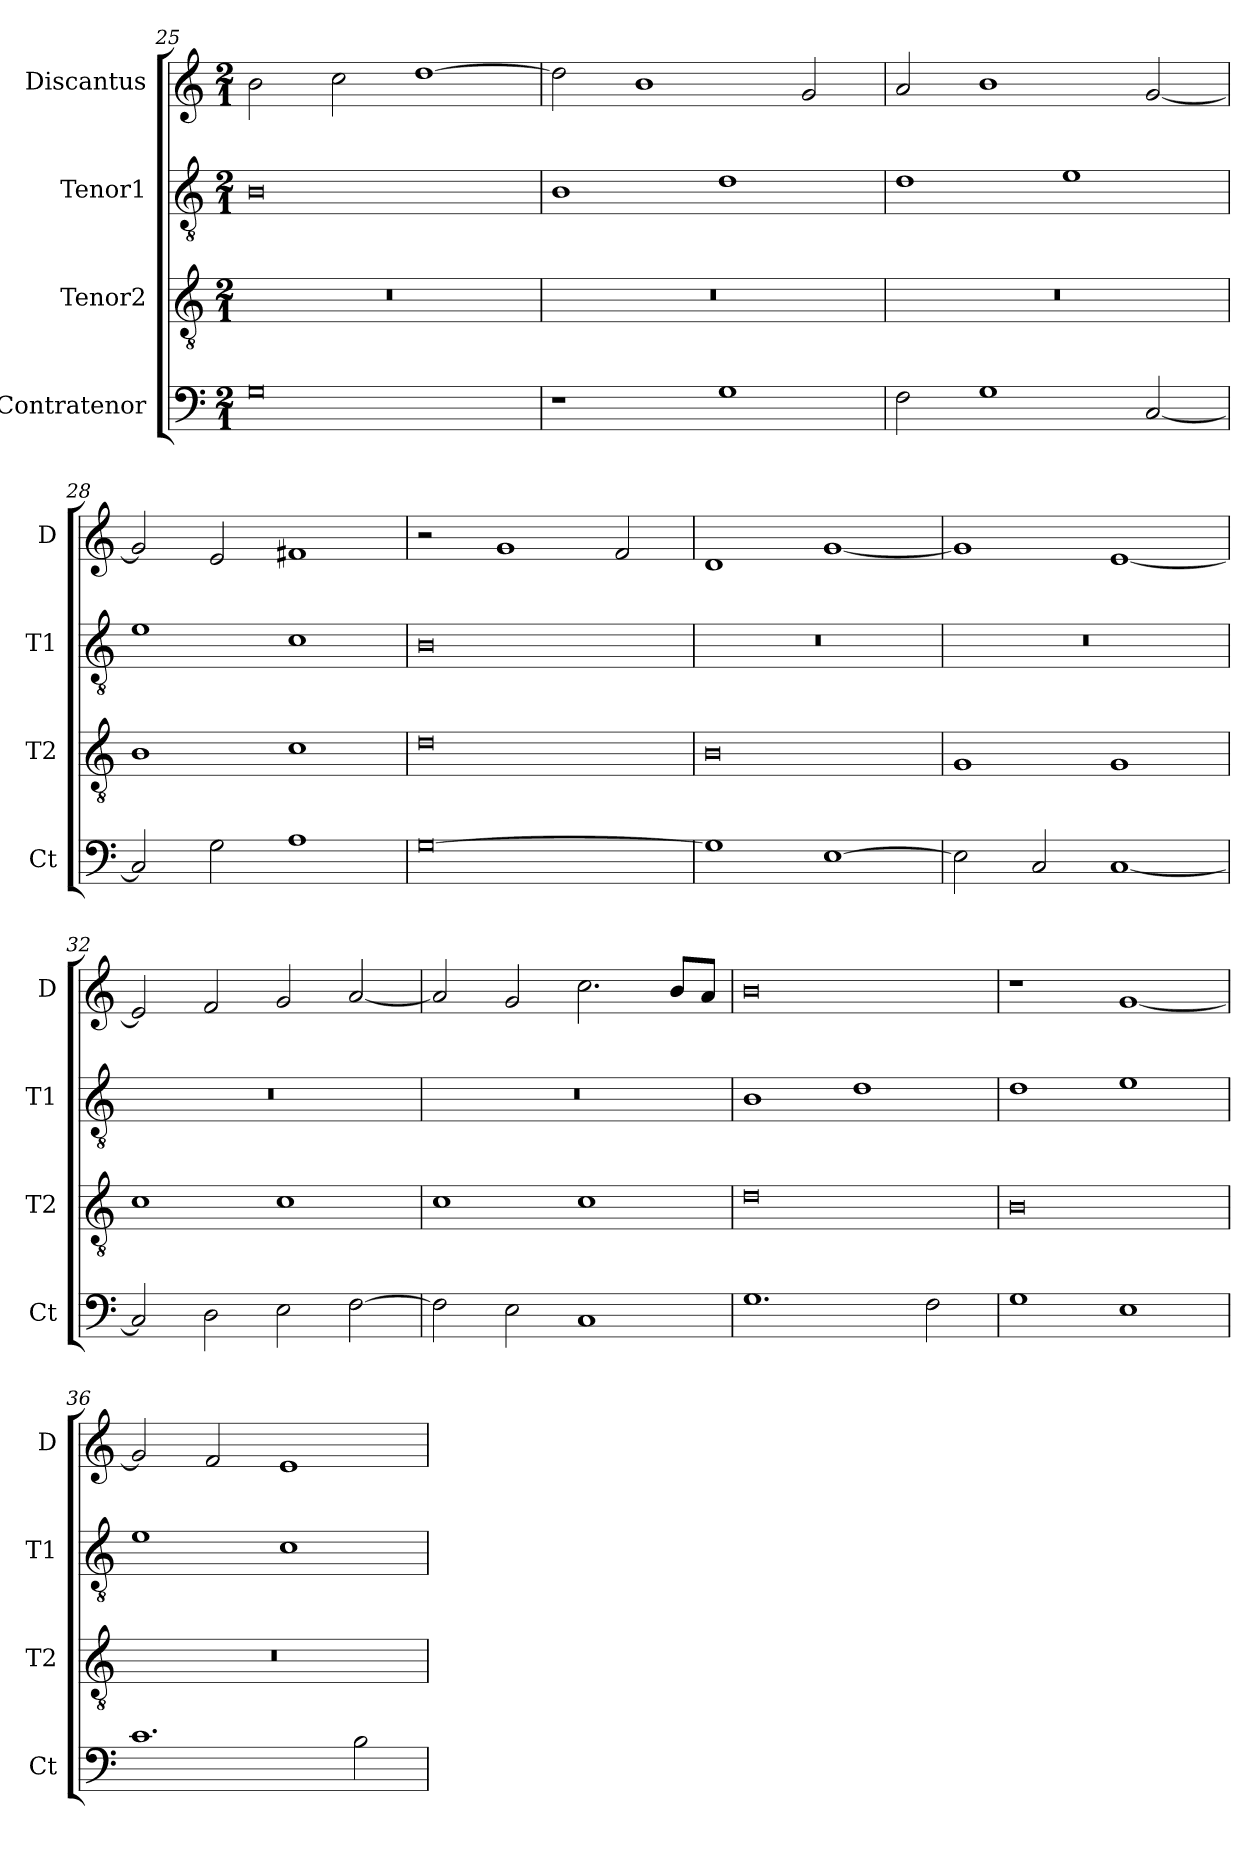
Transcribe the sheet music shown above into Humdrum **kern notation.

**kern	**kern	**kern	**kern
*part4	*part3	*part2	*part1
*staff4	*staff3	*staff2	*staff1
*I"Contratenor	*I"Tenor2	*I"Tenor1	*I"Discantus
*I'Ct	*I'T2	*I'T1	*I'D
*clefF4	*clefGv2	*clefGv2	*clefG2
*k[]	*k[]	*k[]	*k[]
*M2/1	*M2/1	*M2/1	*M2/1
=25	=25	=25	=25
0G	0r	0B	2b
.	.	.	2cc
.	.	.	[1dd
=26	=26	=26	=26
1r	0r	1B	2dd]
.	.	.	1b
1G	.	1d	.
.	.	.	2g
=27	=27	=27	=27
2F	0r	1d	2a
1G	.	.	1b
.	.	1e	.
[2C	.	.	[2g
=28	=28	=28	=28
2C]	1B	1e	2g]
2G	.	.	2e
1A	1c	1c	1f#X
=29	=29	=29	=29
[0G	0d	0B	2r
.	.	.	1g
.	.	.	2f
=30	=30	=30	=30
1G]	0B	0r	1d
[1E	.	.	[1g
=31	=31	=31	=31
2E]	1G	0r	1g]
2C	.	.	.
[1C	1G	.	[1e
=32	=32	=32	=32
2C]	1c	0r	2e]
2D	.	.	2f
2E	1c	.	2g
[2F	.	.	[2a
=33	=33	=33	=33
2F]	1c	0r	2a]
2E	.	.	2g
1C	1c	.	2.cc
.	.	.	8bL
.	.	.	8aJ
=34	=34	=34	=34
1.G	0d	1B	0b
.	.	1d	.
2F	.	.	.
=35	=35	=35	=35
1G	0B	1d	1r
1E	.	1e	[1g
=36	=36	=36	=36
1.c	0r	1e	2g]
.	.	.	2f
.	.	1c	1e
2B	.	.	.
=	=	=	=
*-	*-	*-	*-
